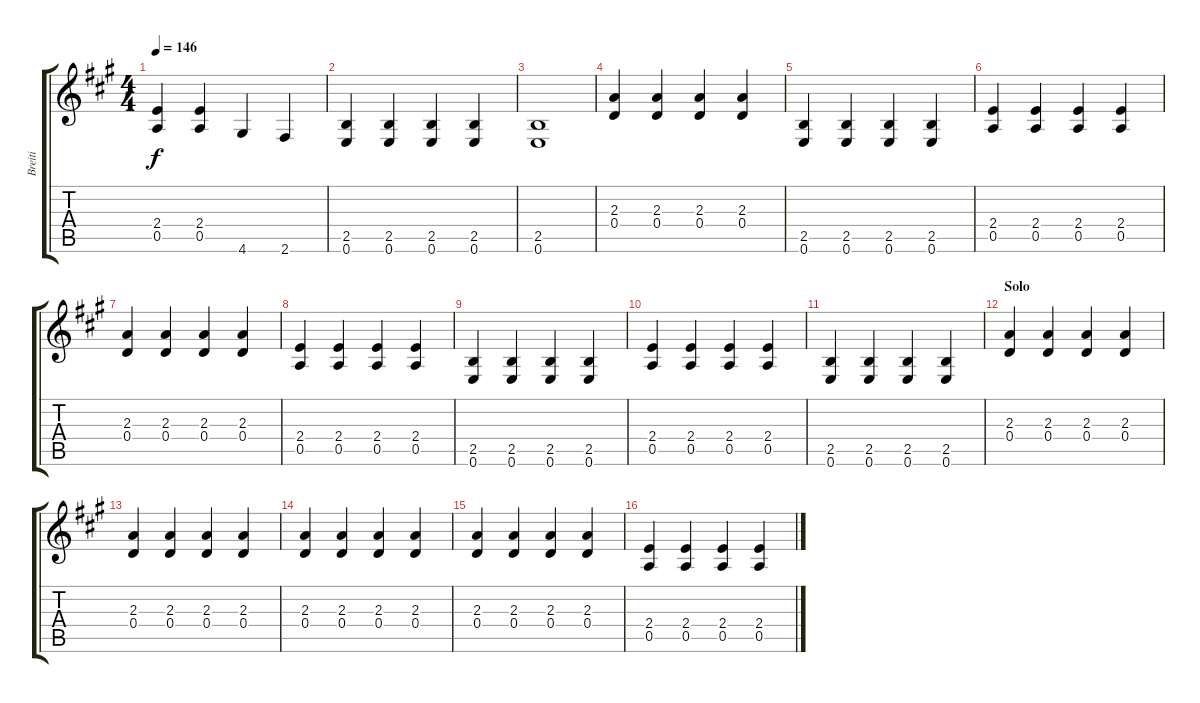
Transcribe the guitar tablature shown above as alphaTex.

\track ("Breiti" "Breiti") {instrument distortionguitar}
\staff {score tabs}
\tuning (E4 B3 G3 D3 A2 E2) {hide}
\ts (4 4)
\tempo 146
\clef g2
\ks a
(2.4 0.5).4{dy f} (2.4 0.5).4 4.6.4 2.6.4 |
(2.5 0.6).4 (2.5 0.6).4 (2.5 0.6).4 (2.5 0.6).4 |
(2.5 0.6).1 |
(2.3 0.4).4 (2.3 0.4).4 (2.3 0.4).4 (2.3 0.4).4 |
(2.5 0.6).4 (2.5 0.6).4 (2.5 0.6).4 (2.5 0.6).4 |
(2.4 0.5).4 (2.4 0.5).4 (2.4 0.5).4 (2.4 0.5).4 |
(2.3 0.4).4 (2.3 0.4).4 (2.3 0.4).4 (2.3 0.4).4 |
(2.4 0.5).4 (2.4 0.5).4 (2.4 0.5).4 (2.4 0.5).4 |
(2.5 0.6).4 (2.5 0.6).4 (2.5 0.6).4 (2.5 0.6).4 |
(2.4 0.5).4 (2.4 0.5).4 (2.4 0.5).4 (2.4 0.5).4 |
(2.5 0.6).4 (2.5 0.6).4 (2.5 0.6).4 (2.5 0.6).4 |
\section ("" "Solo")
(2.3 0.4).4 (2.3 0.4).4 (2.3 0.4).4 (2.3 0.4).4 |
(2.3 0.4).4 (2.3 0.4).4 (2.3 0.4).4 (2.3 0.4).4 |
(2.3 0.4).4 (2.3 0.4).4 (2.3 0.4).4 (2.3 0.4).4 |
(2.3 0.4).4 (2.3 0.4).4 (2.3 0.4).4 (2.3 0.4).4 |
(2.4 0.5).4 (2.4 0.5).4 (2.4 0.5).4 (2.4 0.5).4
